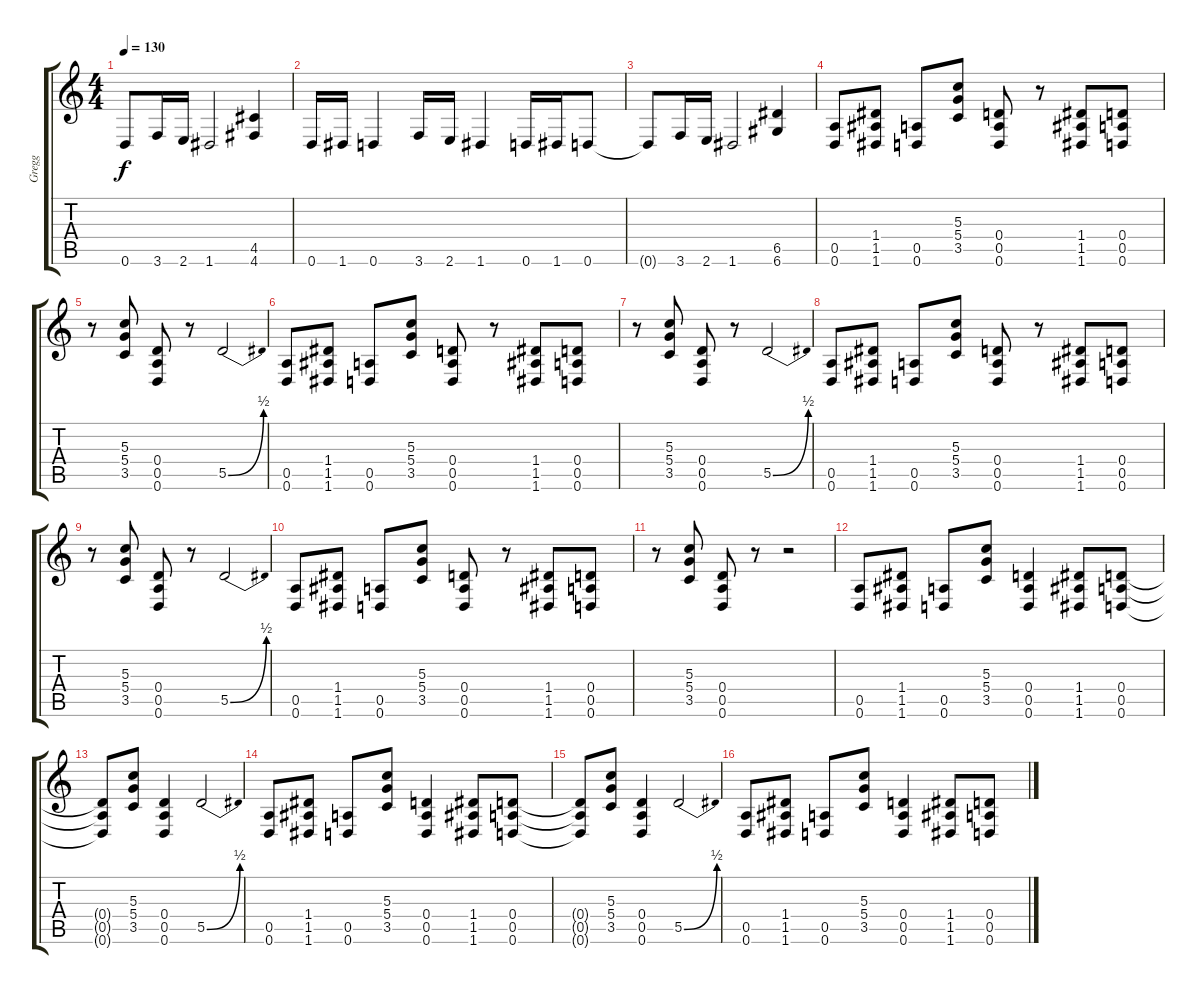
\track ("Gregg" "Gregg") {instrument distortionguitar}
\staff {score tabs}
\tuning (E4 B3 G3 D3 A2 D2) {hide}
\ts (4 4)
\tempo 130
\clef g2
\ks c
0.6{t}.8{dy f} 3.6.16 2.6.16 1.6.2 (4.5 4.6).4 |
0.6.16 1.6.16 0.6.4 3.6.16 2.6.16 1.6.4 0.6.16 1.6.16 0.6.8 |
0.6{t}.8 3.6.16 2.6.16 1.6.2 (6.5 6.6).4 |
(0.5 0.6).8 (1.4 1.5 1.6).8 (0.5 0.6).8 (5.3 5.4 3.5).8 (0.4 0.5 0.6).8 r.8 (1.4 1.5 1.6).8 (0.4 0.5 0.6).8 |
r.8 (5.3 5.4 3.5).8 (0.4 0.5 0.6).8 r.8 5.5{be (bend 0 0 60 2)}.2 |
(0.5 0.6).8 (1.4 1.5 1.6).8 (0.5 0.6).8 (5.3 5.4 3.5).8 (0.4 0.5 0.6).8 r.8 (1.4 1.5 1.6).8 (0.4 0.5 0.6).8 |
r.8 (5.3 5.4 3.5).8 (0.4 0.5 0.6).8 r.8 5.5{be (bend 0 0 60 2)}.2 |
(0.5 0.6).8 (1.4 1.5 1.6).8 (0.5 0.6).8 (5.3 5.4 3.5).8 (0.4 0.5 0.6).8 r.8 (1.4 1.5 1.6).8 (0.4 0.5 0.6).8 |
r.8 (5.3 5.4 3.5).8 (0.4 0.5 0.6).8 r.8 5.5{be (bend 0 0 60 2)}.2 |
(0.5 0.6).8 (1.4 1.5 1.6).8 (0.5 0.6).8 (5.3 5.4 3.5).8 (0.4 0.5 0.6).8 r.8 (1.4 1.5 1.6).8 (0.4 0.5 0.6).8 |
r.8 (5.3 5.4 3.5).8 (0.4 0.5 0.6).8 r.8 r.2 |
(0.5 0.6).8 (1.4 1.5 1.6).8 (0.5 0.6).8 (5.3 5.4 3.5).8 (0.4 0.5 0.6).4 (1.4 1.5 1.6).8 (0.4 0.5 0.6).8 |
(0.4{t} 0.5{t} 0.6{t}).8 (5.3 5.4 3.5).8 (0.4 0.5 0.6).4 5.5{be (bend 0 0 60 2)}.2 |
(0.5 0.6).8 (1.4 1.5 1.6).8 (0.5 0.6).8 (5.3 5.4 3.5).8 (0.4 0.5 0.6).4 (1.4 1.5 1.6).8 (0.4 0.5 0.6).8 |
(0.4{t} 0.5{t} 0.6{t}).8 (5.3 5.4 3.5).8 (0.4 0.5 0.6).4 5.5{be (bend 0 0 60 2)}.2 |
(0.5 0.6).8 (1.4 1.5 1.6).8 (0.5 0.6).8 (5.3 5.4 3.5).8 (0.4 0.5 0.6).4 (1.4 1.5 1.6).8 (0.4 0.5 0.6).8
